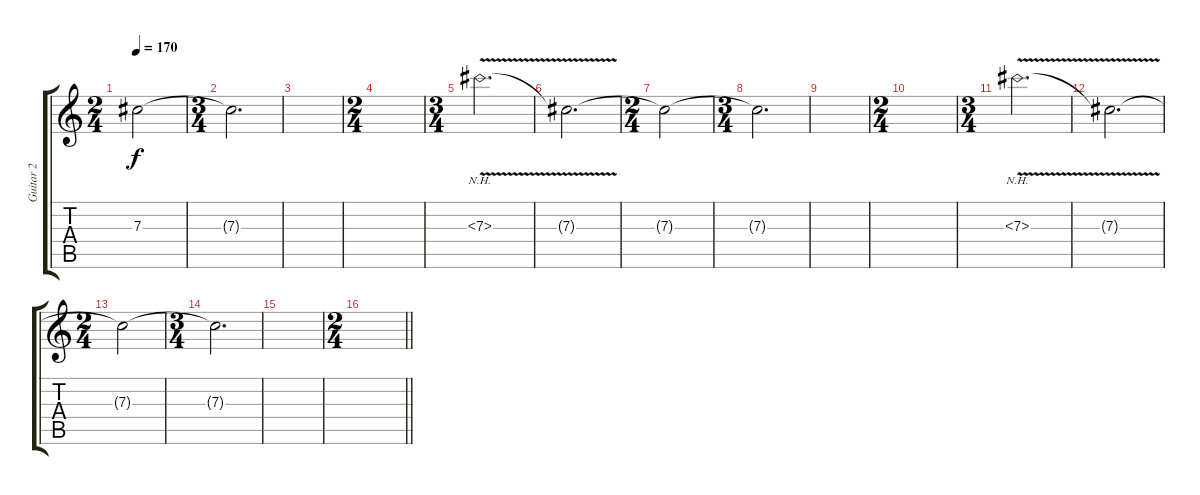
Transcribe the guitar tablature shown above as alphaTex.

\track ("Guitar 2" "Guitar 2") {instrument distortionguitar}
\staff {score tabs}
\tuning (Eb4 Bb3 Gb3 Db3 Ab2 Db2) {hide}
\ts (2 4)
\tempo 170
\clef g2
\ks c
7.3{t}.2{dy f} |
\ts (3 4)
7.3{t}.2{d} |
|
\ts (2 4)
|
\ts (3 4)
7.3{nh v}.2{d} |
7.3{t}.2{d} |
\ts (2 4)
7.3{t}.2 |
\ts (3 4)
7.3{t}.2{d} |
|
\ts (2 4)
|
\ts (3 4)
7.3{nh v}.2{d} |
7.3{t}.2{d} |
\ts (2 4)
7.3{t}.2 |
\ts (3 4)
7.3{t}.2{d} |
|
\ts (2 4)
\barLineRight lightlight
